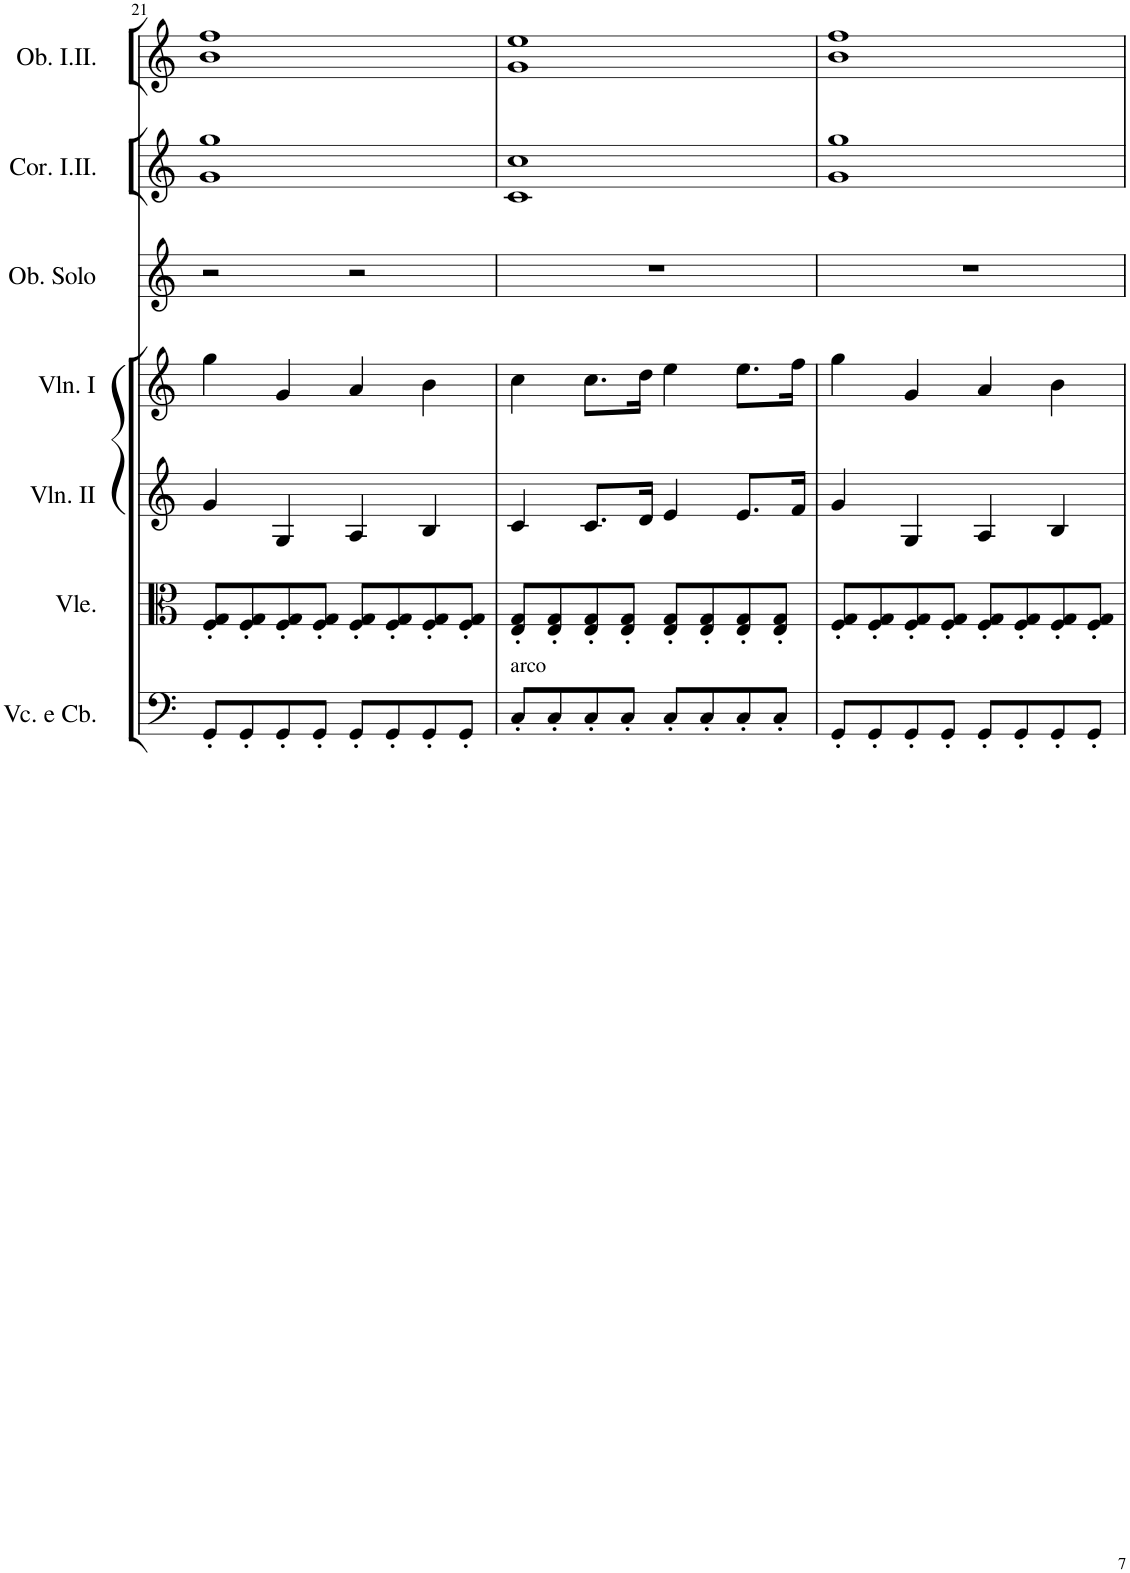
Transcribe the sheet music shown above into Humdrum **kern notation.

**kern	**kern	**kern	**kern	**kern	**kern	**kern
*part7	*part6	*part5	*part4	*part3	*part2	*part1
*staff7	*staff6	*staff5	*staff4	*staff3	*staff2	*staff1
*I"Violoncelli e Bassi *	*I"Viole	*I"Violini II	*I"Violini I	*I"Oboe Solo	*I"Corni in C I.II.	*I"Oboi I.II.
*	*I'Vle.	*I'Vln. II	*I'Vln. I	*I'Ob. Solo	*I'Cor. I.II.	*I'Ob. I.II.
!!LO:PB:g=z
*clefF4	*clefC3	*clefG2	*clefG2	*clefG2	*clefG2	*clefG2
*	*	*	*	*	*Trd7c12	*
*k[]	*k[]	*k[]	*k[]	*k[]	*k[]	*k[]
*M4/4	*M4/4	*M4/4	*M4/4	*M4/4	*M4/4	*M4/4
*met(c)	*met(c)	*met(c)	*met(c)	*met(c)	*met(c)	*met(c)
=21	=21	=21	=21	=21	=21	=21
*	*	*	*	*	*^	*^
8GG'/L	8F/' 8G/'L	4g/	4gg\	2r	1gg	1g	1ff	1b
8GG'/	8F/' 8G/'	.	.	.	.	.	.	.
8GG'/	8F/' 8G/'	4G/	4g/	.	.	.	.	.
8GG'/J	8F/' 8G/'J	.	.	.	.	.	.	.
8GG'/L	8F/' 8G/'L	4A/	4a/	2r	.	.	.	.
8GG'/	8F/' 8G/'	.	.	.	.	.	.	.
8GG'/	8F/' 8G/'	4B/	4b\	.	.	.	.	.
8GG'/J	8F/' 8G/'J	.	.	.	.	.	.	.
=22	=22	=22	=22	=22	=22	=22	=22	=22
!LO:TX:a:t=arco	!	!	!	!	!	!	!	!
8C'/L	8E/' 8G/'L	4c/	4cc\	1r	1cc	1c	1ee	1g
8C'/	8E/' 8G/'	.	.	.	.	.	.	.
8C'/	8E/' 8G/'	8.c/L	8.cc\L	.	.	.	.	.
8C'/J	8E/' 8G/'J	.	.	.	.	.	.	.
.	.	16d/Jk	16dd\Jk	.	.	.	.	.
8C'/L	8E/' 8G/'L	4e/	4ee\	.	.	.	.	.
8C'/	8E/' 8G/'	.	.	.	.	.	.	.
8C'/	8E/' 8G/'	8.e/L	8.ee\L	.	.	.	.	.
8C'/J	8E/' 8G/'J	.	.	.	.	.	.	.
.	.	16f/Jk	16ff\Jk	.	.	.	.	.
=23	=23	=23	=23	=23	=23	=23	=23	=23
8GG'/L	8F/' 8G/'L	4g/	4gg\	1r	1gg	1g	1ff	1b
8GG'/	8F/' 8G/'	.	.	.	.	.	.	.
8GG'/	8F/' 8G/'	4G/	4g/	.	.	.	.	.
8GG'/J	8F/' 8G/'J	.	.	.	.	.	.	.
8GG'/L	8F/' 8G/'L	4A/	4a/	.	.	.	.	.
8GG'/	8F/' 8G/'	.	.	.	.	.	.	.
8GG'/	8F/' 8G/'	4B/	4b\	.	.	.	.	.
8GG'/J	8F/' 8G/'J	.	.	.	.	.	.	.
*	*	*	*	*	*v	*v	*	*
*	*	*	*	*	*	*v	*v
=	=	=	=	=	=	=
*-	*-	*-	*-	*-	*-	*-
